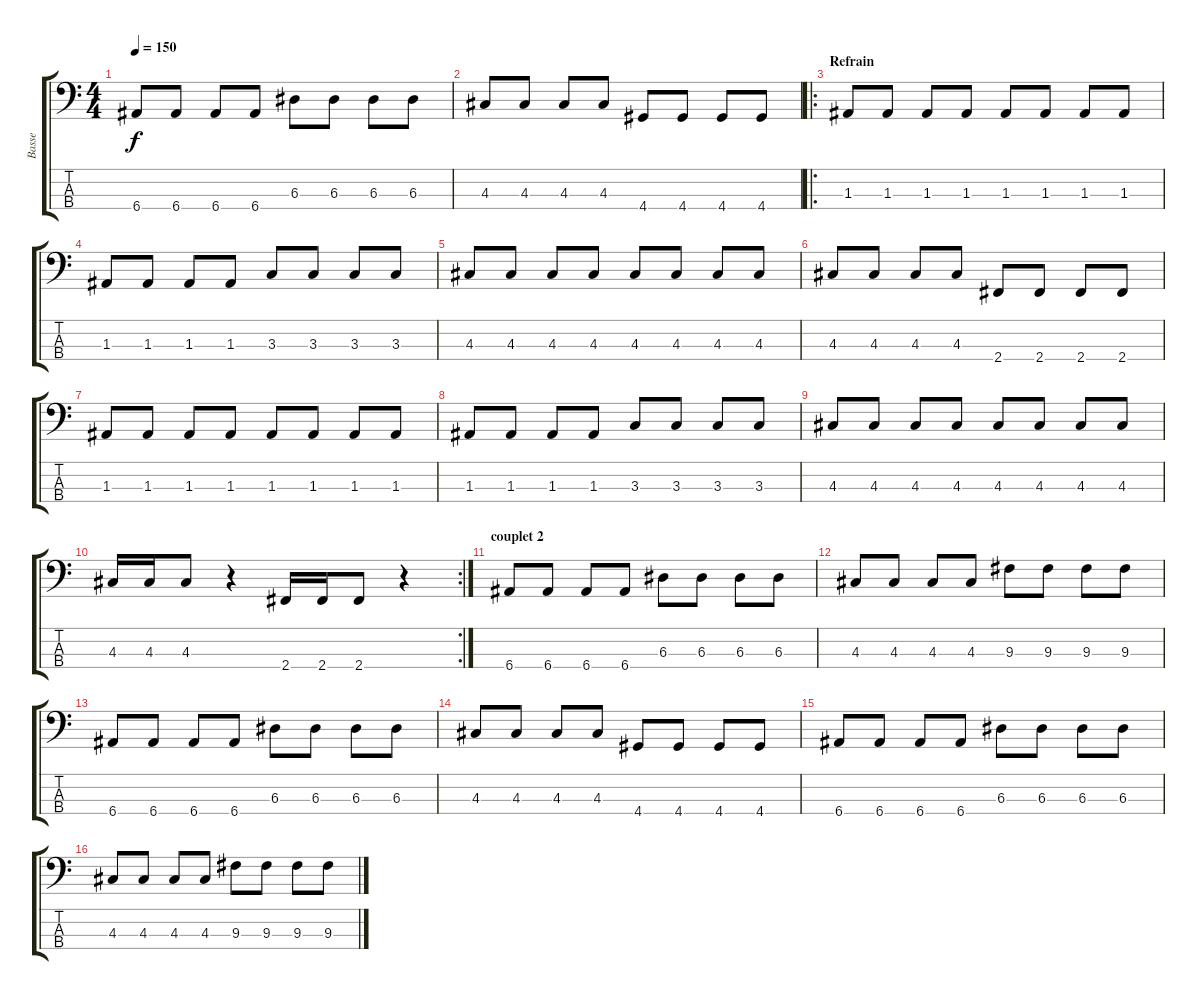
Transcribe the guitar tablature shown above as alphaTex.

\track ("Basse" "Basse") {instrument electricbasspick}
\staff {score tabs}
\tuning (G2 D2 A1 E1) {hide}
\ts (4 4)
\tempo 150
\clef f4
\ks c
6.4.8{dy f} 6.4.8 6.4.8 6.4.8 6.3.8 6.3.8 6.3.8 6.3.8 |
4.3.8 4.3.8 4.3.8 4.3.8 4.4.8 4.4.8 4.4.8 4.4.8 |
\ro
\section ("" "Refrain")
1.3.8 1.3.8 1.3.8 1.3.8 1.3.8 1.3.8 1.3.8 1.3.8 |
1.3.8 1.3.8 1.3.8 1.3.8 3.3.8 3.3.8 3.3.8 3.3.8 |
4.3.8 4.3.8 4.3.8 4.3.8 4.3.8 4.3.8 4.3.8 4.3.8 |
4.3.8 4.3.8 4.3.8 4.3.8 2.4.8 2.4.8 2.4.8 2.4.8 |
1.3.8 1.3.8 1.3.8 1.3.8 1.3.8 1.3.8 1.3.8 1.3.8 |
1.3.8 1.3.8 1.3.8 1.3.8 3.3.8 3.3.8 3.3.8 3.3.8 |
4.3.8 4.3.8 4.3.8 4.3.8 4.3.8 4.3.8 4.3.8 4.3.8 |
\rc 2
4.3.16 4.3.16 4.3.8 r.4 2.4.16 2.4.16 2.4.8 r.4 |
\section ("" "couplet 2")
6.4.8 6.4.8 6.4.8 6.4.8 6.3.8 6.3.8 6.3.8 6.3.8 |
4.3.8 4.3.8 4.3.8 4.3.8 9.3.8 9.3.8 9.3.8 9.3.8 |
6.4.8 6.4.8 6.4.8 6.4.8 6.3.8 6.3.8 6.3.8 6.3.8 |
4.3.8 4.3.8 4.3.8 4.3.8 4.4.8 4.4.8 4.4.8 4.4.8 |
6.4.8 6.4.8 6.4.8 6.4.8 6.3.8 6.3.8 6.3.8 6.3.8 |
4.3.8 4.3.8 4.3.8 4.3.8 9.3.8 9.3.8 9.3.8 9.3.8
